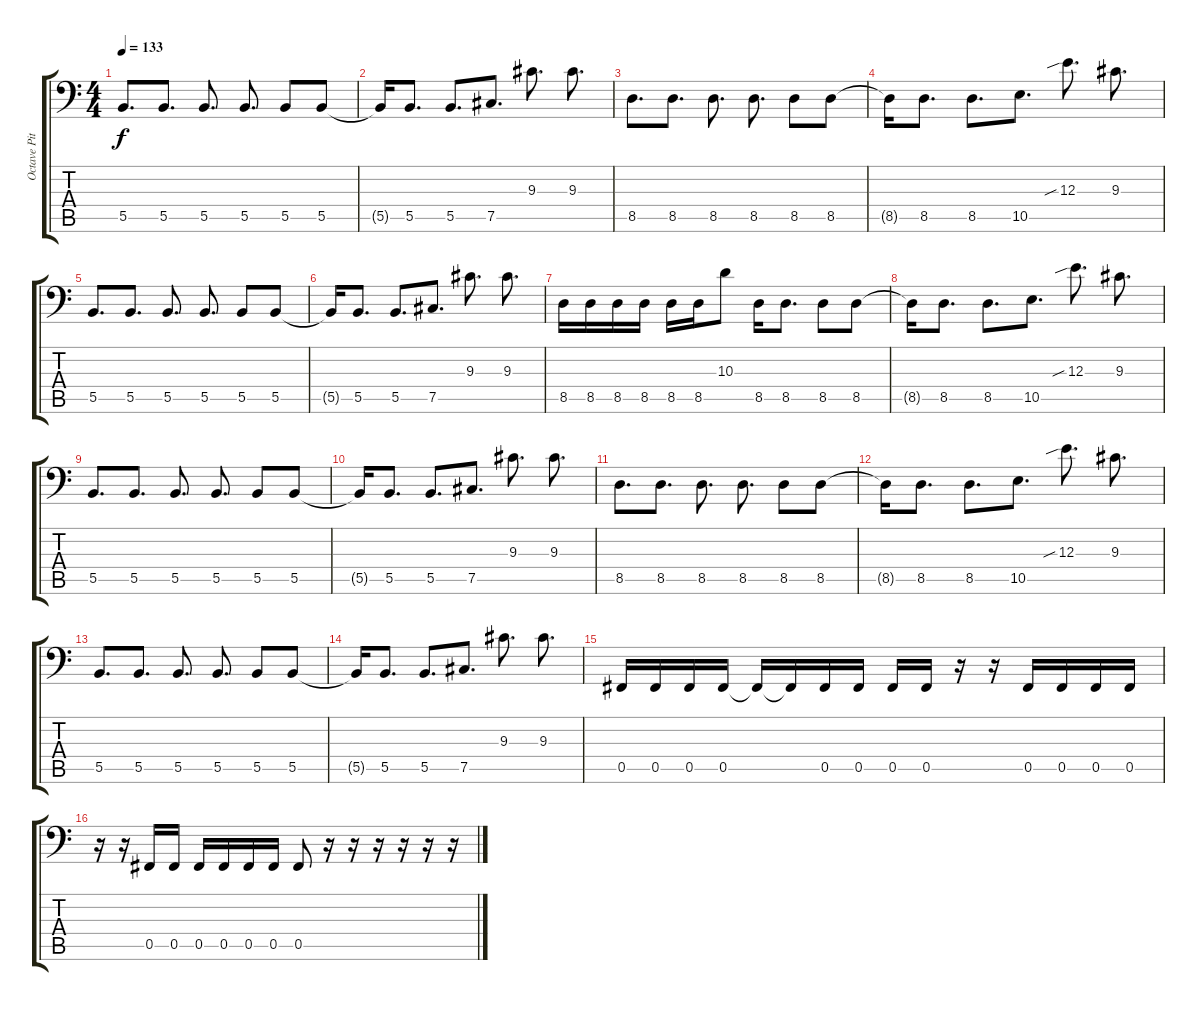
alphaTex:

\track ("Octave Pitch Shift Right" "Octave Pit") {instrument distortionguitar}
\staff {score tabs}
\tuning (Db3 Ab2 E2 B1 Gb1 B0) {hide}
\ts (4 4)
\tempo 133
\clef f4
\ks c
5.5.8{d dy f} 5.5.8{d} 5.5.8{d} 5.5.8{d} 5.5.8 5.5.8 |
5.5{t}.16 5.5.8{d} 5.5.8{d} 7.5.8{d} 9.3.8{d} 9.3.8{d} |
8.5.8{d} 8.5.8{d} 8.5.8{d} 8.5.8{d} 8.5.8 8.5.8 |
8.5{t}.16 8.5.8{d} 8.5.8{d} 10.5.8{d} 12.3{sib}.8{d} 9.3.8{d} |
5.5.8{d} 5.5.8{d} 5.5.8{d} 5.5.8{d} 5.5.8 5.5.8 |
5.5{t}.16 5.5.8{d} 5.5.8{d} 7.5.8{d} 9.3.8{d} 9.3.8{d} |
8.5.16 8.5.16 8.5.16 8.5.16 8.5.16 8.5.16 10.3.8 8.5.16 8.5.8{d} 8.5.8 8.5.8 |
8.5{t}.16 8.5.8{d} 8.5.8{d} 10.5.8{d} 12.3{sib}.8{d} 9.3.8{d} |
5.5.8{d} 5.5.8{d} 5.5.8{d} 5.5.8{d} 5.5.8 5.5.8 |
5.5{t}.16 5.5.8{d} 5.5.8{d} 7.5.8{d} 9.3.8{d} 9.3.8{d} |
8.5.8{d} 8.5.8{d} 8.5.8{d} 8.5.8{d} 8.5.8 8.5.8 |
8.5{t}.16 8.5.8{d} 8.5.8{d} 10.5.8{d} 12.3{sib}.8{d} 9.3.8{d} |
5.5.8{d} 5.5.8{d} 5.5.8{d} 5.5.8{d} 5.5.8 5.5.8 |
5.5{t}.16 5.5.8{d} 5.5.8{d} 7.5.8{d} 9.3.8{d} 9.3.8{d} |
0.5.16 0.5.16 0.5.16 0.5.16 0.5{t}.16 0.5{t}.16 0.5.16 0.5.16 0.5.16 0.5.16 r.16 r.16 0.5.16 0.5.16 0.5.16 0.5.16 |
r.16 r.16 0.5.16 0.5.16 0.5.16 0.5.16 0.5.16 0.5.16 0.5.8 r.16 r.16 r.16 r.16 r.16 r.16
